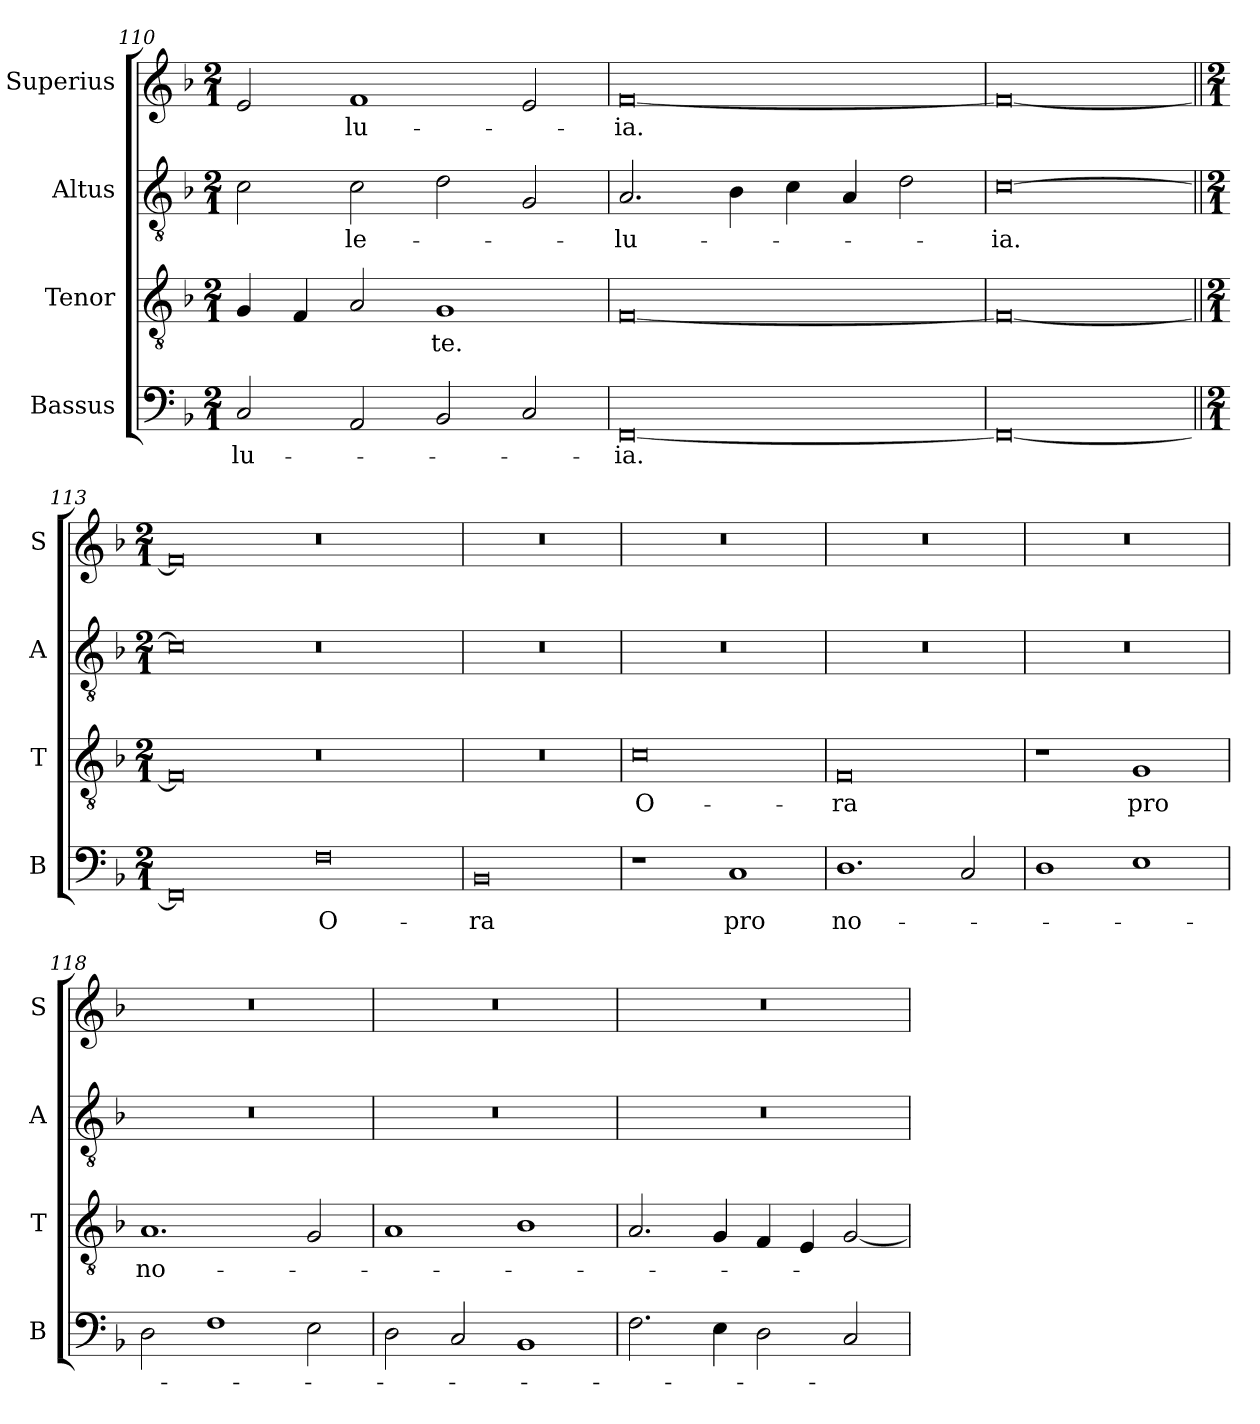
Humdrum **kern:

**kern	**text	**kern	**text	**kern	**text	**kern	**text
*part4	*part4	*part3	*part3	*part2	*part2	*part1	*part1
*staff4	*staff4	*staff3	*staff3	*staff2	*staff2	*staff1	*staff1
*I"Bassus	*	*I"Tenor	*	*I"Altus	*	*I"Superius	*
*I'B	*	*I'T	*	*I'A	*	*I'S	*
*clefF4	*	*clefGv2	*	*clefGv2	*	*clefG2	*
*k[b-]	*	*k[b-]	*	*k[b-]	*	*k[b-]	*
*F:	*	*F:	*	*F:	*	*F:	*
*M2/1	*	*M2/1	*	*M2/1	*	*M2/1	*
=110	=110	=110	=110	=110	=110	=110	=110
2C	-lu-	4G	.	2c	.	2e	.
.	.	4F	.	.	.	.	.
2AA	.	2A	.	2c	-le-	1f	-lu-
2BB-	.	1G	-te.	2d	.	.	.
2C	.	.	.	2G	.	2e	.
=111	=111	=111	=111	=111	=111	=111	=111
[0FF	-ia.	[0F	.	2.A	-lu-	[0f	-ia.
.	.	.	.	4B-	.	.	.
.	.	.	.	4c	.	.	.
.	.	.	.	4A	.	.	.
.	.	.	.	2d	.	.	.
=112	=112	=112	=112	=112	=112	=112	=112
0FF_	.	0F_	.	[0c	-ia.	0f_	.
=113||	=113||	=113||	=113||	=113||	=113||	=113||	=113||
*M2/1	*	*M2/1	*	*M2/1	*	*M2/1	*
0FF]	.	0F]	.	0c]	.	0f]	.
0F	O-	0r	.	0r	.	0r	.
=114	=114	=114	=114	=114	=114	=114	=114
0BB-	-ra	0r	.	0r	.	0r	.
=115	=115	=115	=115	=115	=115	=115	=115
1r	.	0c	O-	0r	.	0r	.
1C	pro	.	.	.	.	.	.
=116	=116	=116	=116	=116	=116	=116	=116
1.D	no-	0F	-ra	0r	.	0r	.
2C	.	.	.	.	.	.	.
=117	=117	=117	=117	=117	=117	=117	=117
1D	.	1r	.	0r	.	0r	.
1E	.	1G	pro	.	.	.	.
=118	=118	=118	=118	=118	=118	=118	=118
2D	.	1.A	no-	0r	.	0r	.
1F	.	.	.	.	.	.	.
2E	.	2G	.	.	.	.	.
=119	=119	=119	=119	=119	=119	=119	=119
2D	.	1A	.	0r	.	0r	.
2C	.	.	.	.	.	.	.
1BB-	.	1B-	.	.	.	.	.
=120	=120	=120	=120	=120	=120	=120	=120
2.F	.	2.A	.	0r	.	0r	.
4E	.	4G	.	.	.	.	.
2D	.	4F	.	.	.	.	.
.	.	4E	.	.	.	.	.
2C	.	[2G	.	.	.	.	.
=	=	=	=	=	=	=	=
*-	*-	*-	*-	*-	*-	*-	*-
